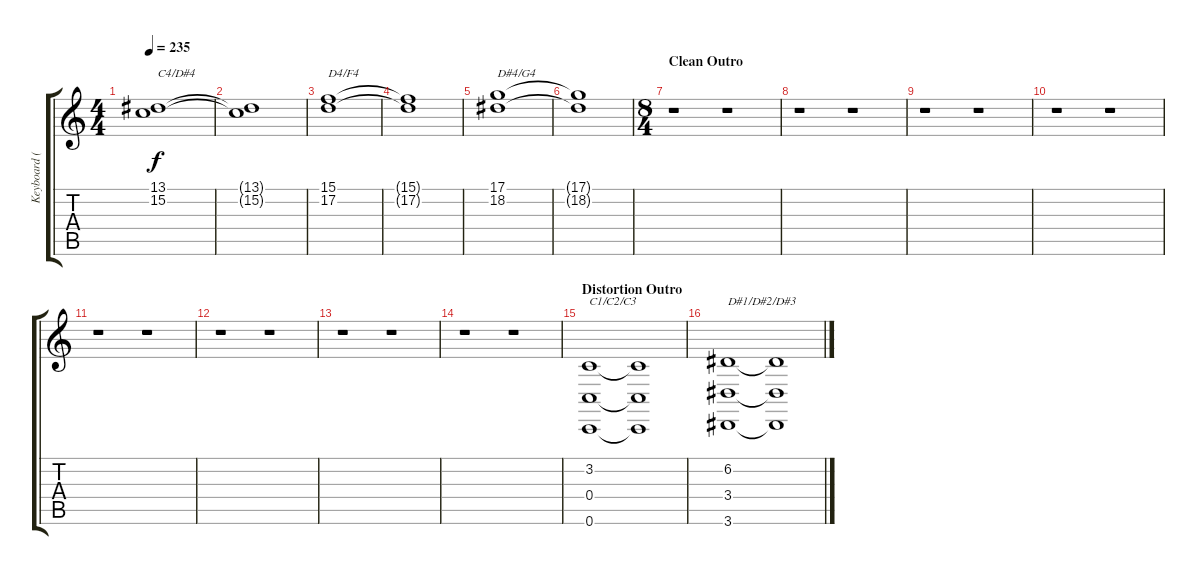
\track ("Keyboard (Joe M.)" "Keyboard (") {instrument stringensemble1}
\staff {score tabs}
\tuning (D4 A3 F3 C3 G2 C2) {hide}
\ts (4 4)
\tempo 235
\clef g2
\ks c
(13.1 15.2).1{txt "C4/D#4" dy f} |
(13.1{t} 15.2{t}).1 |
(15.1 17.2).1{txt "D4/F4"} |
(15.1{t} 17.2{t}).1 |
(17.1 18.2).1{txt "D#4/G4"} |
(17.1{t} 18.2{t}).1 |
\ts (8 4)
\section ("" "Clean Outro")
r.1 r.1 |
r.1 r.1 |
r.1 r.1 |
r.1 r.1 |
r.1 r.1 |
r.1 r.1 |
r.1 r.1 |
r.1 r.1 |
\section ("" "Distortion Outro")
(3.2 0.4 0.6).1{txt "C1/C2/C3"} (3.2{t} 0.4{t} 0.6{t}).1 |
(6.2 3.4 3.6).1{txt "D#1/D#2/D#3"} (6.2{t} 3.4{t} 3.6{t}).1
